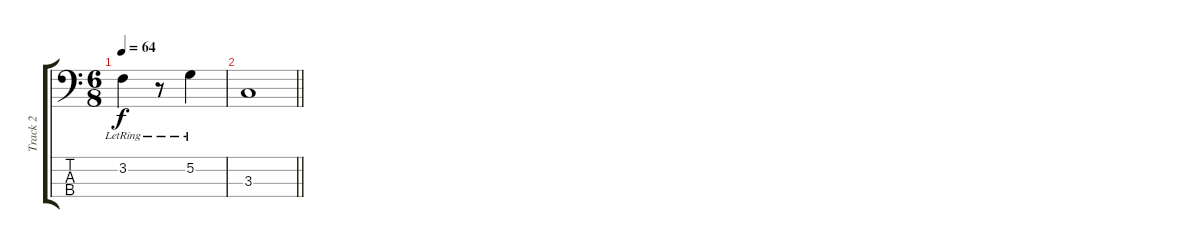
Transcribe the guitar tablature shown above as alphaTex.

\track ("Track 2" "Track 2") {instrument acousticbass}
\staff {score tabs}
\tuning (G2 D2 A1 E1) {hide}
\ts (6 8)
\tempo 64
\clef f4
\ks c
3.2{lr}.4{dy f} r.8 5.2{lr}.4 |
\barLineRight lightlight
3.3.1
